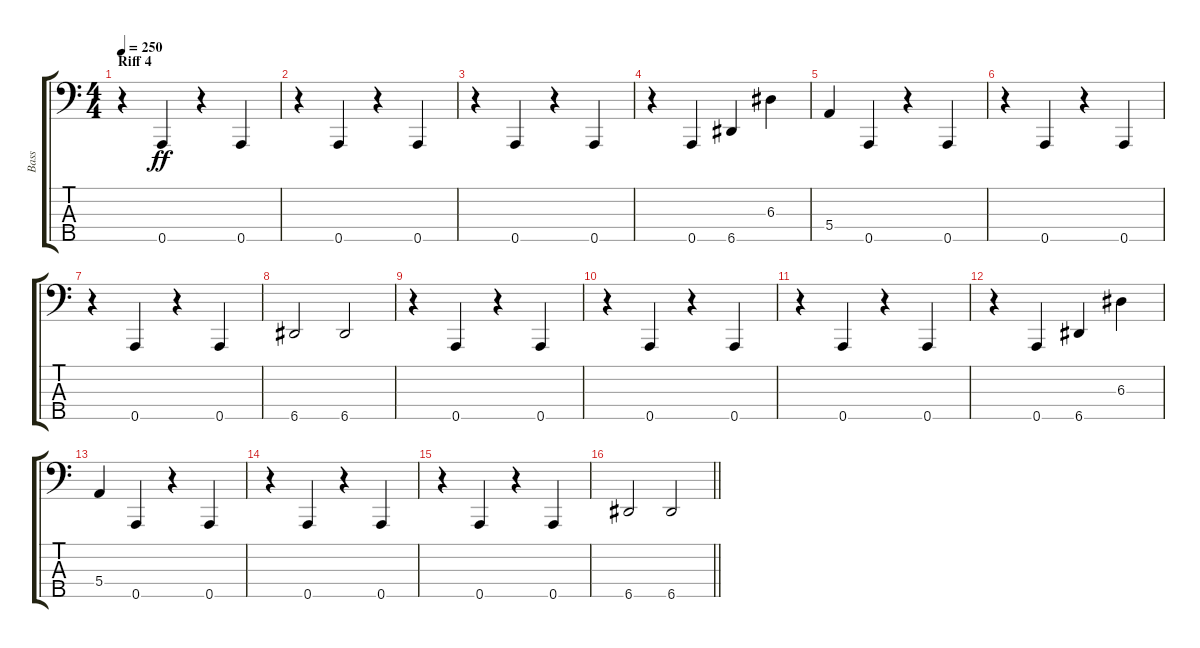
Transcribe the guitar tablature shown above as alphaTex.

\track ("Bass" "Bass") {instrument electricbasspick}
\staff {score tabs}
\tuning (G2 D2 A1 E1 A0) {hide}
\ts (4 4)
\section ("" "Riff 4")
\tempo 250
\clef f4
\ks c
r.4{dy ff} 0.5.4 r.4 0.5.4 |
r.4 0.5.4 r.4 0.5.4 |
r.4 0.5.4 r.4 0.5.4 |
r.4 0.5.4 6.5.4 6.3.4 |
5.4.4 0.5.4 r.4 0.5.4 |
r.4 0.5.4 r.4 0.5.4 |
r.4 0.5.4 r.4 0.5.4 |
6.5.2 6.5.2 |
r.4 0.5.4 r.4 0.5.4 |
r.4 0.5.4 r.4 0.5.4 |
r.4 0.5.4 r.4 0.5.4 |
r.4 0.5.4 6.5.4 6.3.4 |
5.4.4 0.5.4 r.4 0.5.4 |
r.4 0.5.4 r.4 0.5.4 |
r.4 0.5.4 r.4 0.5.4 |
\barLineRight lightlight
6.5.2 6.5.2
